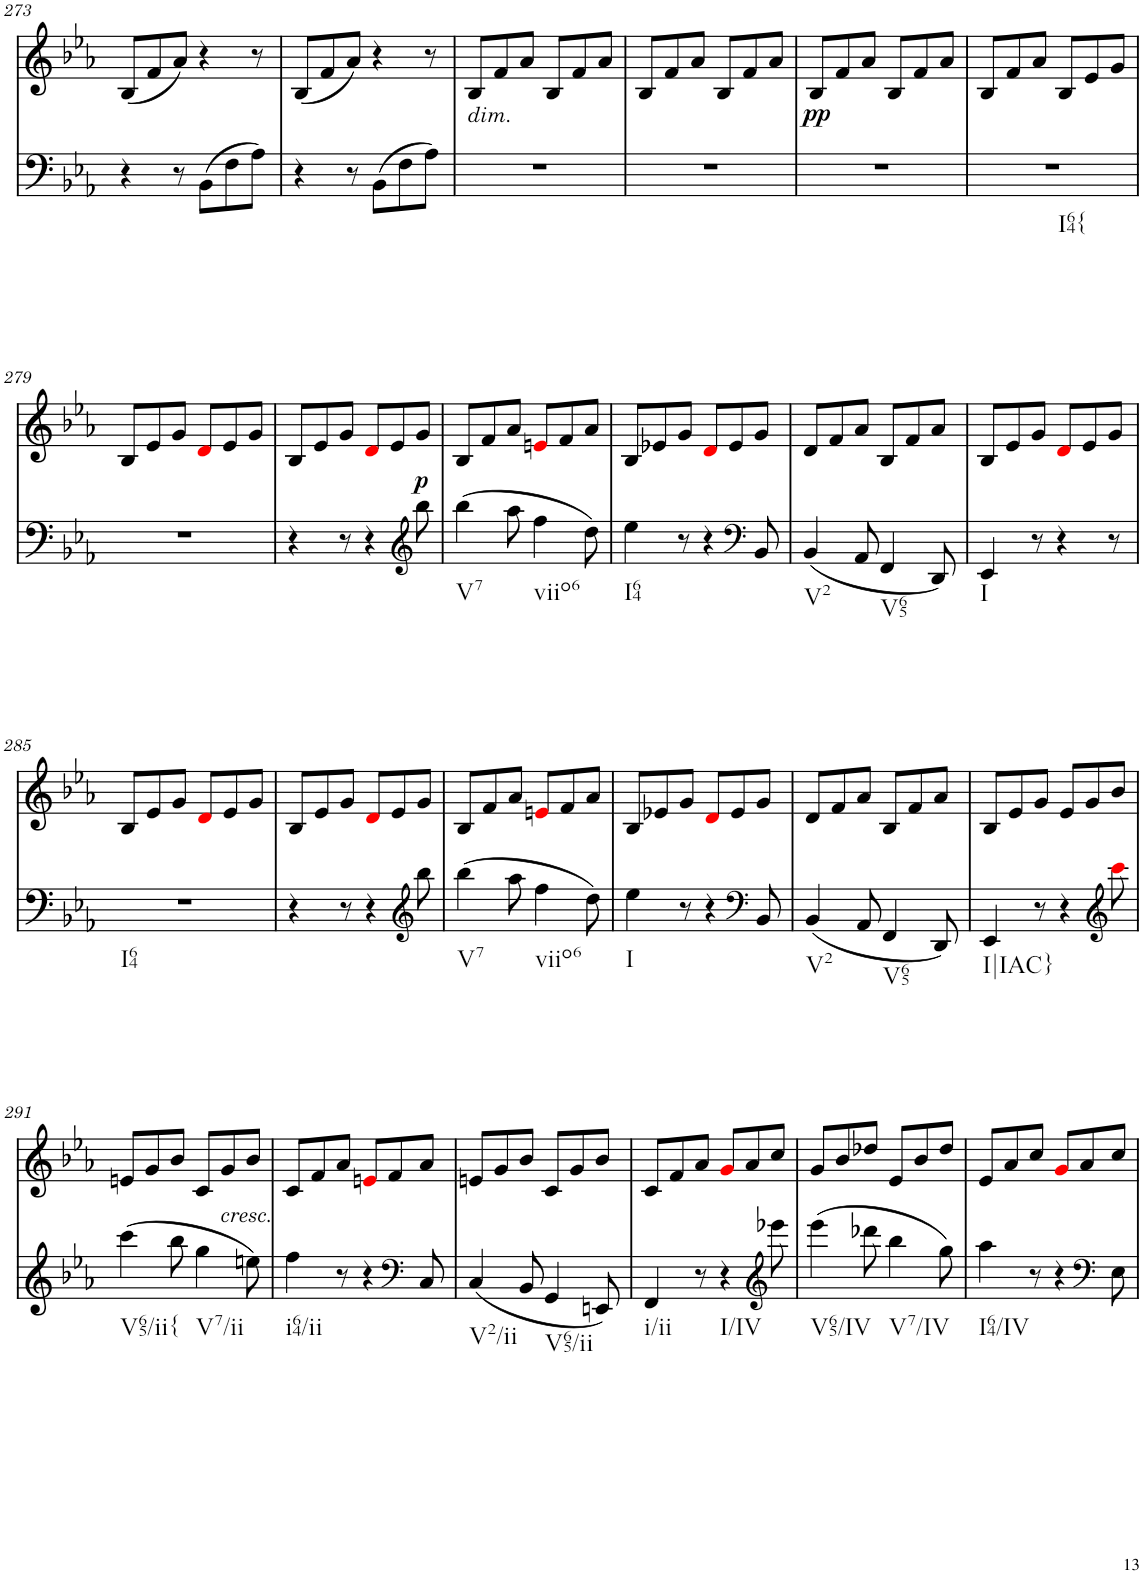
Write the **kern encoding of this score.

**kern	**kern	**text	**dynam
*part2	*part1	*part1	*part1
*staff2	*staff1	*staff1	*staff1
*I"piano	*I"piano	*	*
*I'Pno	*I'Pno	*	*
!!LO:PB:g=z
*clefF4	*clefG2	*	*
*k[b-e-a-]	*k[b-e-a-]	*	*
*E-:	*E-:	*	*
*M6/8	*M6/8	*	*
=273	=273	=273	=273
4r	(8B-/L	.	.
.	8f/	.	.
8r	8a-/J)	.	.
(8BB-\L	4r	.	.
8F\	.	.	.
8A-\J)	8r	.	.
=274	=274	=274	=274
4r	(8B-/L	.	.
.	8f/	.	.
8r	8a-/J)	.	.
(8BB-\L	4r	.	.
8F\	.	.	.
8A-\J)	8r	.	.
=275	=275	=275	=275
!	!LO:TX:b:i:t=dim.	!	!
!	!	!LO:LY:b	!
2.r	8B-/L	>	.
.	8f/	.	.
.	8a-/J	.	.
.	8B-/L	.	.
.	8f/	.	.
.	8a-/J	.	.
=276	=276	=276	=276
2.r	8B-/L	.	.
.	8f/	.	.
.	8a-/J	.	.
.	8B-/L	.	.
.	8f/	.	.
.	8a-/J	.	.
=277	=277	=277	=277
!	!	!LO:LY:b	!LO:DY:b
2.r	8B-/L	pp	pp
.	8f/	.	.
.	8a-/J	.	.
.	8B-/L	.	.
.	8f/	.	.
.	8a-/J	.	.
=278	=278	=278	=278
!LO:TX:b:t=I64{	!	!	!
2.r	8B-/L	.	.
.	8f/	.	.
.	8a-/J	.	.
.	8B-/L	.	.
.	8e-/	.	.
.	8g/J	.	.
!!LO:LB:g=z
=279	=279	=279	=279
2.r	8B-/L	.	.
.	8e-/	.	.
.	8g/J	.	.
.	8di/L	.	.
.	8e-/	.	.
.	8g/J	.	.
=280	=280	=280	=280
4r	8B-/L	.	.
.	8e-/	.	.
8r	8g/J	.	.
4r	8di/L	.	.
!	!	!LO:LY:b	!
.	8e-/	p	.
*clefG2	*	*	*
!	!	!	!LO:DY:b
8bb-\	8g/J	.	p
=281	=281	=281	=281
!LO:TX:b:t=V7	!	!	!
(4bb-\	8B-/L	.	.
.	8f/	.	.
8aa-\	8a-/J	.	.
!LO:TX:b:t=viio6	!	!	!
4ff\	8eni/L	.	.
.	8f/	.	.
8dd\)	8a-/J	.	.
=282	=282	=282	=282
!LO:TX:b:t=I64	!	!	!
4ee-\	8B-/L	.	.
.	8e-X/	.	.
8r	8g/J	.	.
4r	8di/L	.	.
.	8e-/	.	.
*clefF4	*	*	*
8BB-/	8g/J	.	.
=283	=283	=283	=283
!LO:TX:b:t=V2	!	!	!
(4BB-/	8d/L	.	.
.	8f/	.	.
8AA-/	8a-/J	.	.
!LO:TX:b:t=V65	!	!	!
4FF/	8B-/L	.	.
.	8f/	.	.
8DD/)	8a-/J	.	.
=284	=284	=284	=284
!LO:TX:b:t=I	!	!	!
4EE-/	8B-/L	.	.
.	8e-/	.	.
8r	8g/J	.	.
4r	8di/L	.	.
.	8e-/	.	.
8r	8g/J	.	.
!!LO:LB:g=z
=285	=285	=285	=285
!LO:TX:b:t=I64	!	!	!
2.r	8B-/L	.	.
.	8e-/	.	.
.	8g/J	.	.
.	8di/L	.	.
.	8e-/	.	.
.	8g/J	.	.
=286	=286	=286	=286
4r	8B-/L	.	.
.	8e-/	.	.
8r	8g/J	.	.
4r	8di/L	.	.
.	8e-/	.	.
*clefG2	*	*	*
8bb-\	8g/J	.	.
=287	=287	=287	=287
!LO:TX:b:t=V7	!	!	!
(4bb-\	8B-/L	.	.
.	8f/	.	.
8aa-\	8a-/J	.	.
!LO:TX:b:t=viio6	!	!	!
4ff\	8eni/L	.	.
.	8f/	.	.
8dd\)	8a-/J	.	.
=288	=288	=288	=288
!LO:TX:b:t=I	!	!	!
4ee-\	8B-/L	.	.
.	8e-X/	.	.
8r	8g/J	.	.
4r	8di/L	.	.
.	8e-/	.	.
*clefF4	*	*	*
8BB-/	8g/J	.	.
=289	=289	=289	=289
!LO:TX:b:t=V2	!	!	!
(4BB-/	8d/L	.	.
.	8f/	.	.
8AA-/	8a-/J	.	.
!LO:TX:b:t=V65	!	!	!
4FF/	8B-/L	.	.
.	8f/	.	.
8DD/)	8a-/J	.	.
=290	=290	=290	=290
!LO:TX:b:t=I|IAC}	!	!	!
4EE-/	8B-/L	.	.
.	8e-/	.	.
8r	8g/J	.	.
4r	8e-/L	.	.
.	8g/	.	.
*clefG2	*	*	*
8ccci\	8b-/J	.	.
!!LO:LB:g=z
=291	=291	=291	=291
!LO:TX:b:t=V65/ii{	!	!	!
(4ccc\	8en/L	.	.
.	8g/	.	.
8bb-\	8b-/J	.	.
!LO:TX:b:t=V7/ii	!	!	!
4gg\	8c/L	.	.
!	!LO:TX:b:i:t=cresc.	!	!
.	8g/	.	.
8een\)	8b-/J	.	.
=292	=292	=292	=292
!LO:TX:b:t=i64/ii	!	!	!
4ff\	8c/L	.	.
.	8f/	.	.
8r	8a-/J	.	.
4r	8eni/L	.	.
.	8f/	.	.
*clefF4	*	*	*
8C/	8a-/J	.	.
=293	=293	=293	=293
!LO:TX:b:t=V2/ii	!	!	!
(4C/	8en/L	.	.
.	8g/	.	.
8BB-/	8b-/J	.	.
!LO:TX:b:t=V65/ii	!	!	!
4GG/	8c/L	.	.
.	8g/	.	.
8EEn/)	8b-/J	.	.
=294	=294	=294	=294
!LO:TX:b:t=i/ii	!	!	!
4FF/	8c/L	.	.
.	8f/	.	.
8r	8a-/J	.	.
!LO:TX:b:t=I/IV	!	!	!
4r	8gi/L	.	.
.	8a-/	.	.
*clefG2	*	*	*
8eee-X\	8cc/J	.	.
=295	=295	=295	=295
!LO:TX:b:t=V65/IV	!	!	!
(4eee-\	8g/L	.	.
.	8b-/	.	.
8ddd-X\	8dd-X/J	.	.
!LO:TX:b:t=V7/IV	!	!	!
4bb-\	8e-/L	.	.
.	8b-/	.	.
8gg\)	8dd-/J	.	.
=296	=296	=296	=296
!LO:TX:b:t=I64/IV	!	!	!
4aa-\	8e-/L	.	.
.	8a-/	.	.
8r	8cc/J	.	.
4r	8gi/L	.	.
.	8a-/	.	.
*clefF4	*	*	*
8E-\	8cc/J	.	.
=	=	=	=
*-	*-	*-	*-
